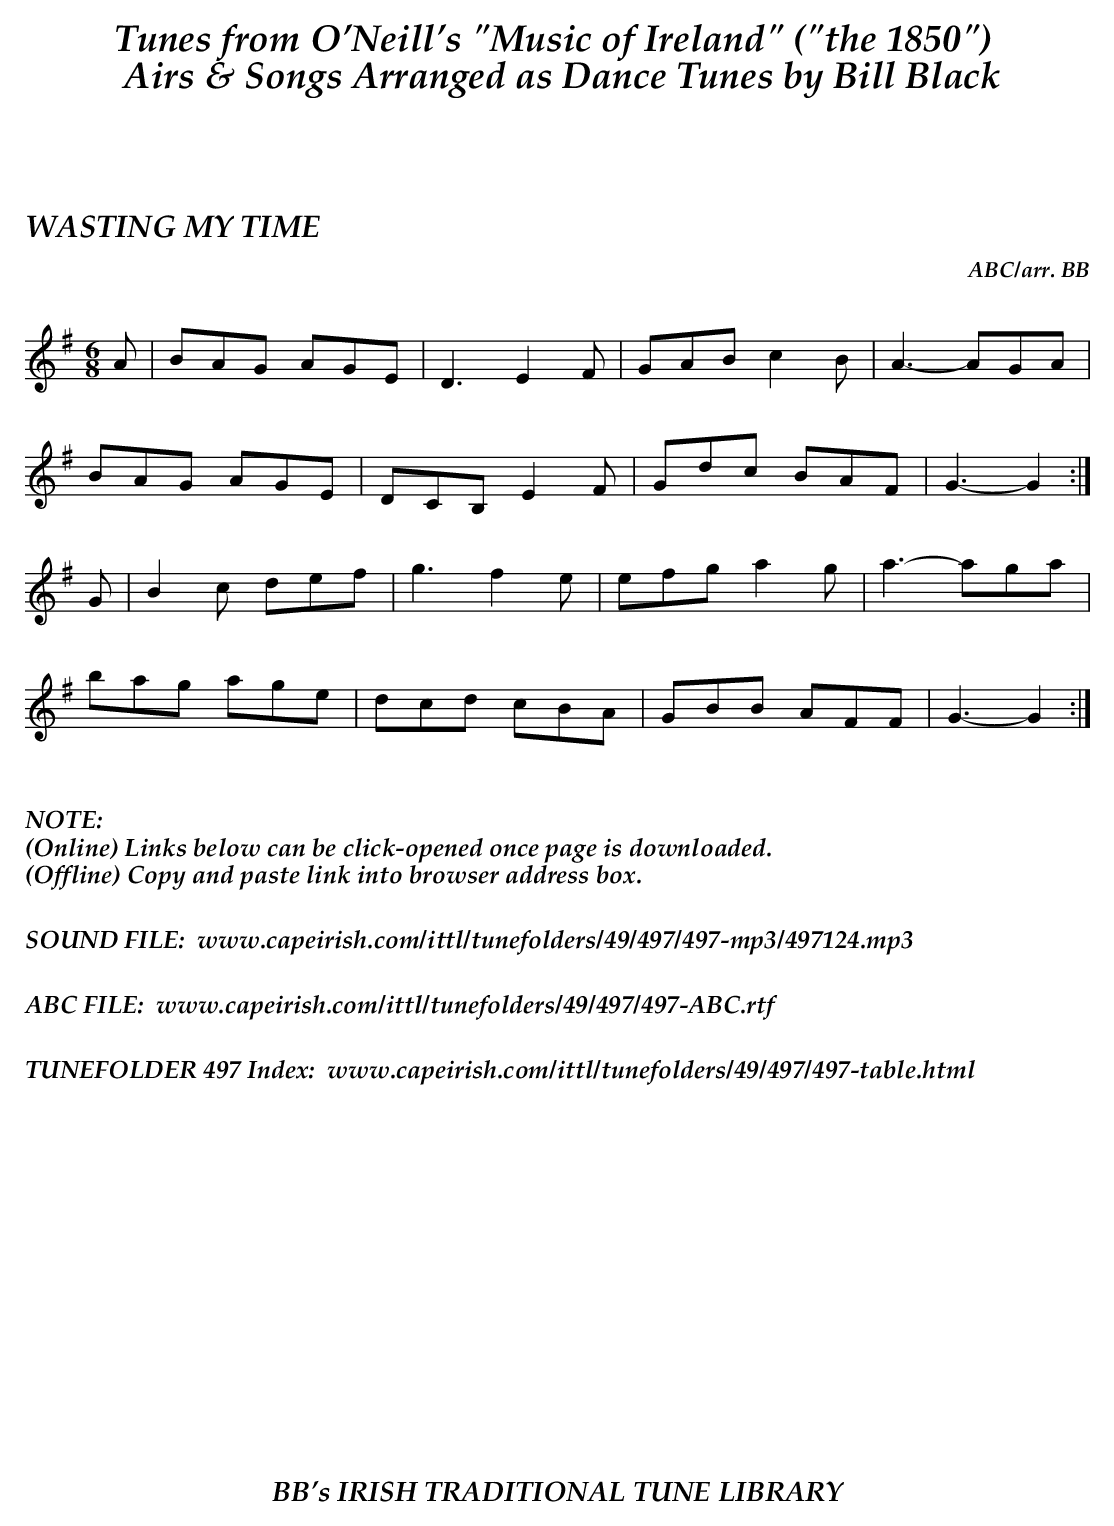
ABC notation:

X:1
T:WASTING MY TIME
C:ABC/arr. BB
M:6/8
L:1/8
K:G
A|BAG AGE|D3 E2F|GAB c2B|A3-AGA|
BAG AGE|DCB, E2F|Gdc BAF|G3-G2 :|
G|B2c def|g3 f2e|efg a2g|a3-aga|
bag age|dcd cBA|GBB AFF|G3-G2 :|
%%vskip .3in
%%textoption left
%%textfont "Palatino-BoldItalic" 16
%%begintext
%%NOTE:
(Online) Links below can be click-opened once page is downloaded.
(Offline) Copy and paste link into browser address box.
%%
%%
SOUND FILE:  www.capeirish.com/ittl/tunefolders/49/497/497-mp3/497124.mp3
%%
%%
ABC FILE:  www.capeirish.com/ittl/tunefolders/49/497/497-ABC.rtf
%%
%%
TUNEFOLDER 497 Index:  www.capeirish.com/ittl/tunefolders/49/497/497-table.html
